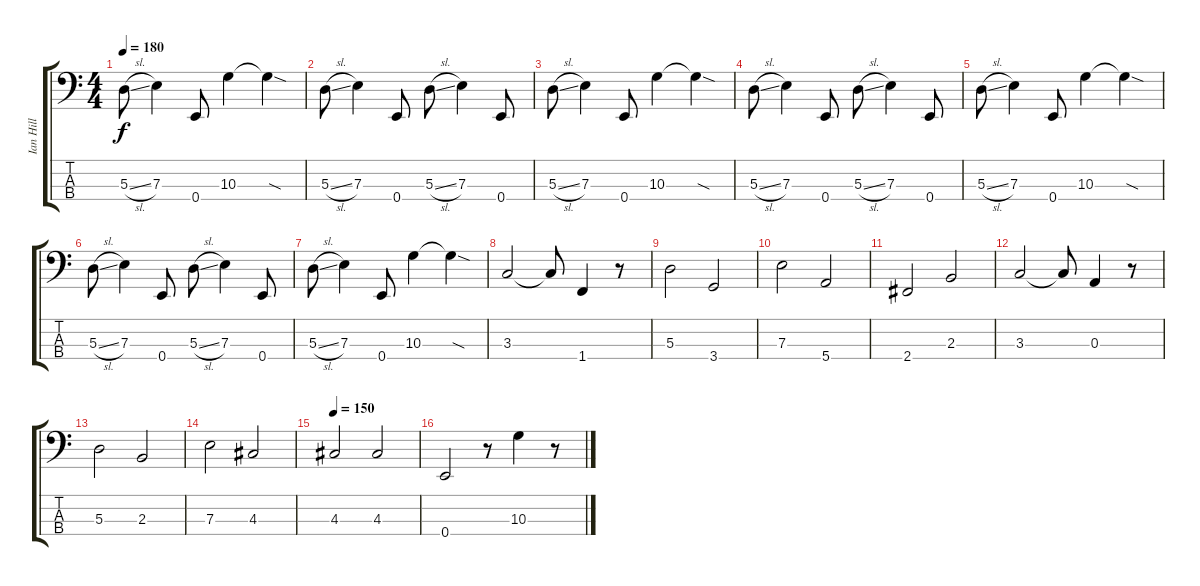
\track ("Ian Hill" "Ian Hill") {instrument electricbasspick}
\staff {score tabs}
\tuning (G2 D2 A1 E1) {hide}
\ts (4 4)
\tempo 180
\clef f4
\ks c
5.3{sl}.8{dy f} 7.3.4 0.4.8 10.3.4 10.3{sod t}.4 |
5.3{sl}.8 7.3.4 0.4.8 5.3{sl}.8 7.3.4 0.4.8 |
5.3{sl}.8 7.3.4 0.4.8 10.3.4 10.3{sod t}.4 |
5.3{sl}.8 7.3.4 0.4.8 5.3{sl}.8 7.3.4 0.4.8 |
5.3{sl}.8 7.3.4 0.4.8 10.3.4 10.3{sod t}.4 |
5.3{sl}.8 7.3.4 0.4.8 5.3{sl}.8 7.3.4 0.4.8 |
5.3{sl}.8 7.3.4 0.4.8 10.3.4 10.3{sod t}.4 |
3.3.2 3.3{t}.8 1.4.4 r.8 |
5.3.2 3.4.2 |
7.3.2 5.4.2 |
2.4.2 2.3.2 |
3.3.2 3.3{t}.8 0.3.4 r.8 |
5.3.2 2.3.2 |
7.3.2 4.3.2 |
\tempo 150
4.3.2 4.3.2 |
0.4.2 r.8 10.3.4 r.8
